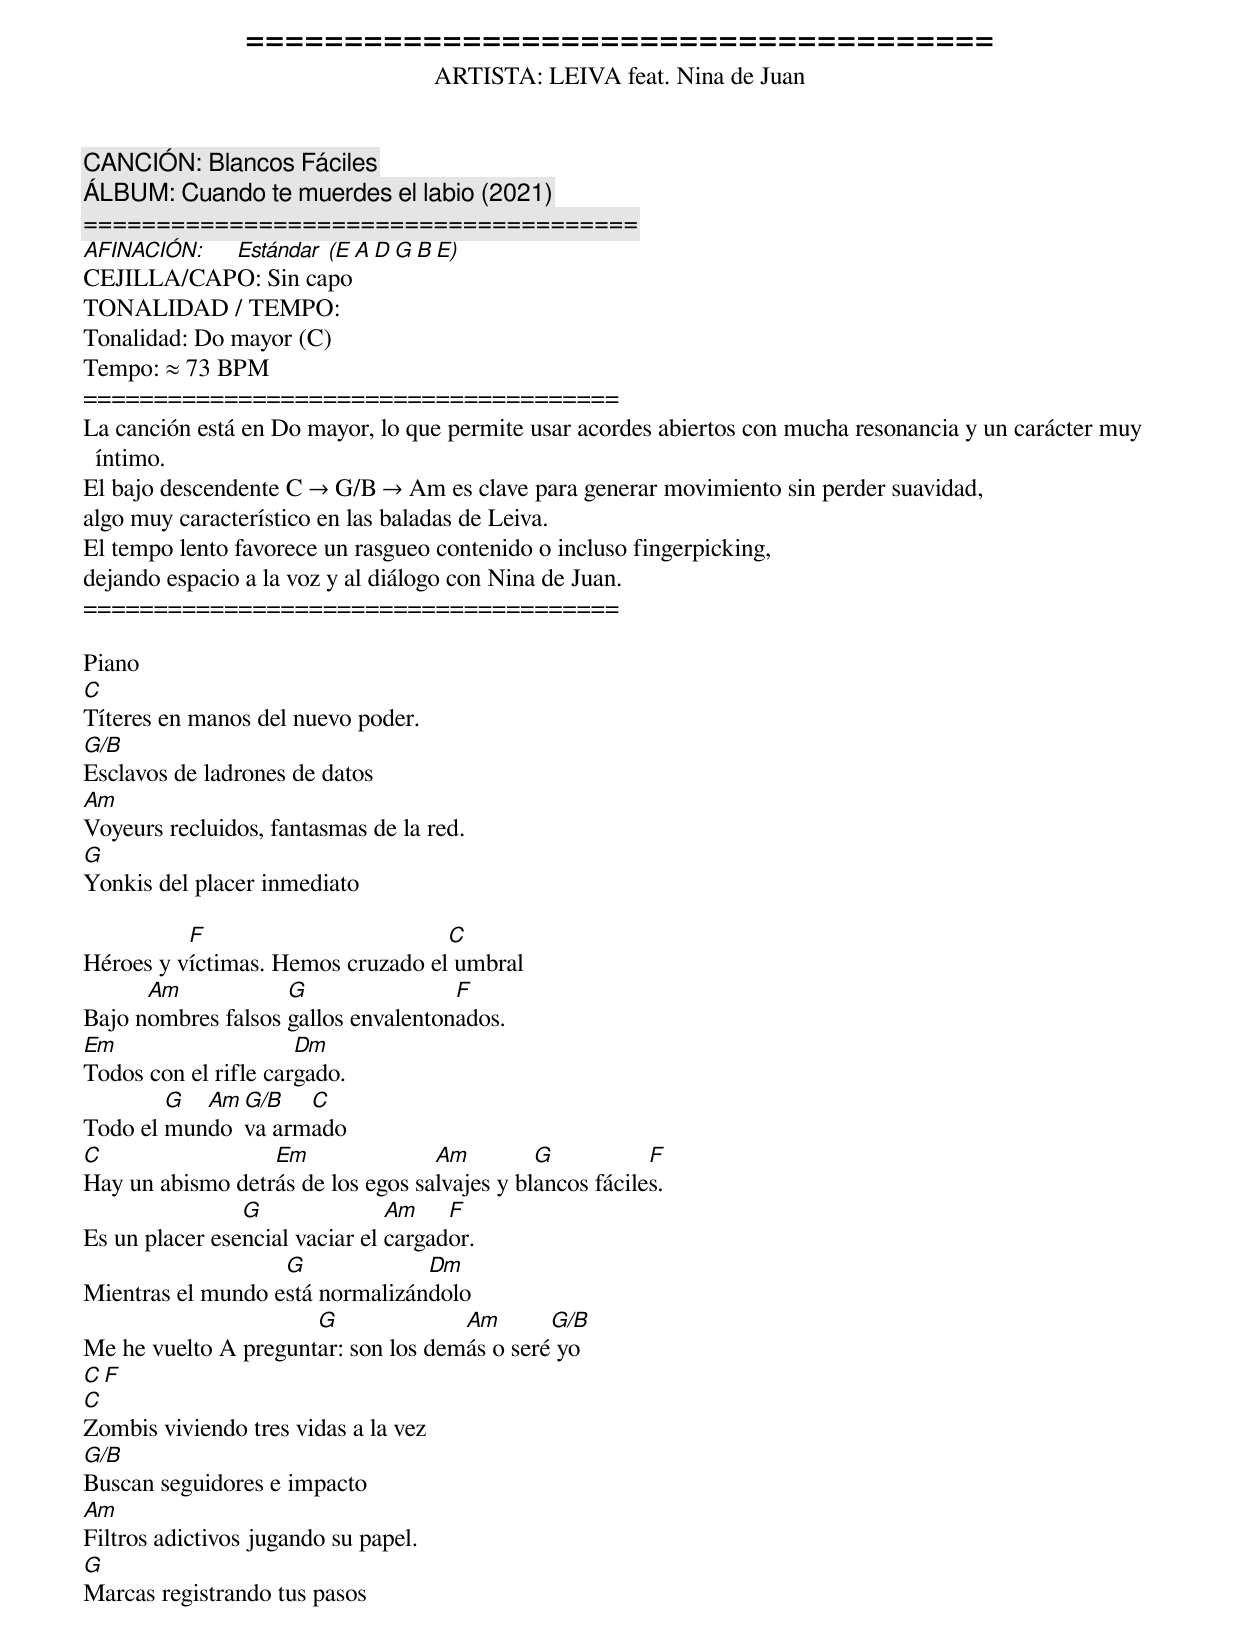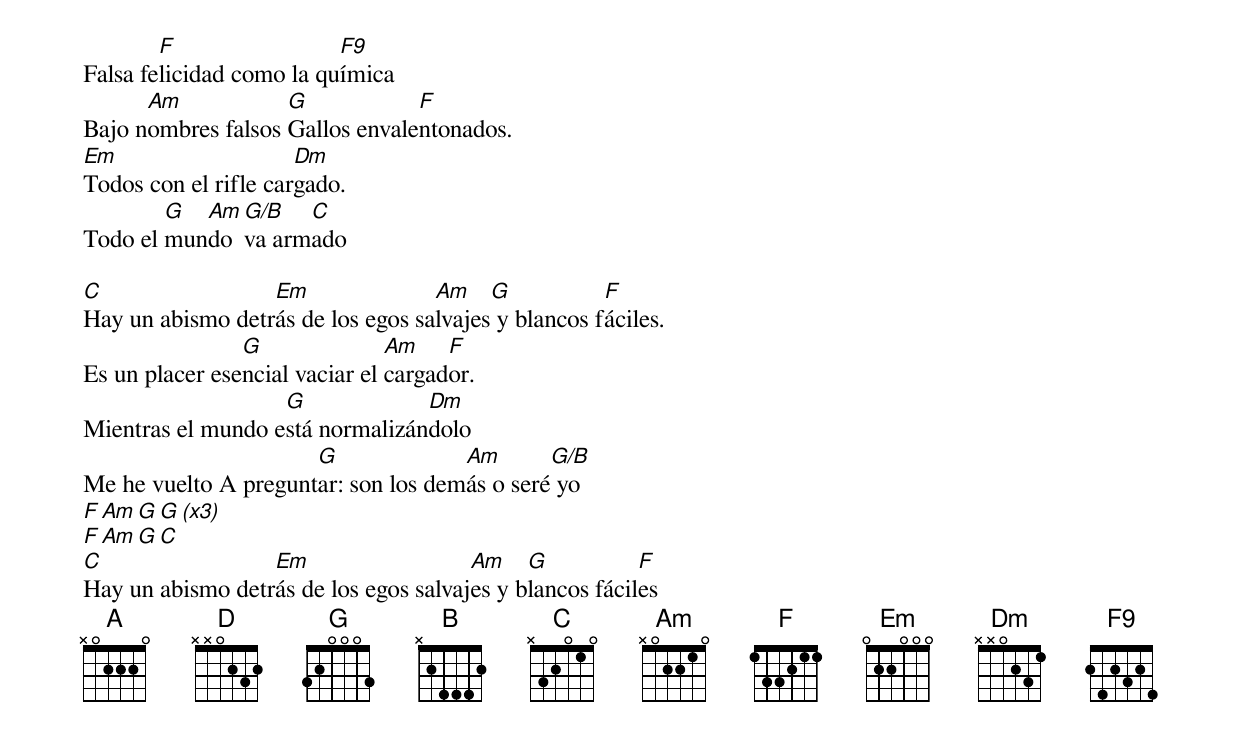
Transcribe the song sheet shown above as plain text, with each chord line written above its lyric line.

======================================
ARTISTA: LEIVA feat. Nina de Juan
CANCIÓN: Blancos Fáciles
ÁLBUM: Cuando te muerdes el labio (2021)
======================================
AFINACIÓN: Estándar (E A D G B E)
CEJILLA/CAPO: Sin capo
TONALIDAD / TEMPO:
Tonalidad: Do mayor (C)
Tempo: ≈ 73 BPM
======================================
La canción está en Do mayor, lo que permite usar acordes abiertos con mucha resonancia y un carácter muy íntimo.
El bajo descendente C → G/B → Am es clave para generar movimiento sin perder suavidad,
algo muy característico en las baladas de Leiva.
El tempo lento favorece un rasgueo contenido o incluso fingerpicking,
dejando espacio a la voz y al diálogo con Nina de Juan.
======================================

Piano
C
Títeres en manos del nuevo poder.
G/B
Esclavos de ladrones de datos
Am
Voyeurs recluidos, fantasmas de la red.
G
Yonkis del placer inmediato

          F			   C
Héroes y víctimas. Hemos cruzado el umbral
      Am            G                F
Bajo nombres falsos gallos envalentonados.
Em                    Dm
Todos con el rifle cargado.
        G  Am G/B   C
Todo el mundo va armado
C                 Em               Am         G           F
Hay un abismo detrás de los egos salvajes y blancos fáciles.
                G               Am    F
Es un placer esencial vaciar el cargador.
                   G             Dm
Mientras el mundo está normalizándolo
                      G              Am       G/B
Me he vuelto A preguntar: son los demás o seré yo
  C      F
C
Zombis viviendo tres vidas a la vez
G/B
Buscan seguidores e impacto
Am
Filtros adictivos jugando su papel.
G
Marcas registrando tus pasos
        F                 F9
Falsa felicidad como la química
      Am            G            F
Bajo nombres falsos Gallos envalentonados.
Em                    Dm
Todos con el rifle cargado.
        G  Am G/B   C
Todo el mundo va armado

C                 Em               Am    G           F
Hay un abismo detrás de los egos salvajes y blancos fáciles.
                G               Am    F
Es un placer esencial vaciar el cargador.
                   G             Dm
Mientras el mundo está normalizándolo
                      G              Am       G/B
Me he vuelto A preguntar: son los demás o seré yo
F Am  G  G (x3)
F Am  G  C
C                 Em                   Am    G           F
Hay un abismo detrás de los egos salvajes y blancos fáciles
